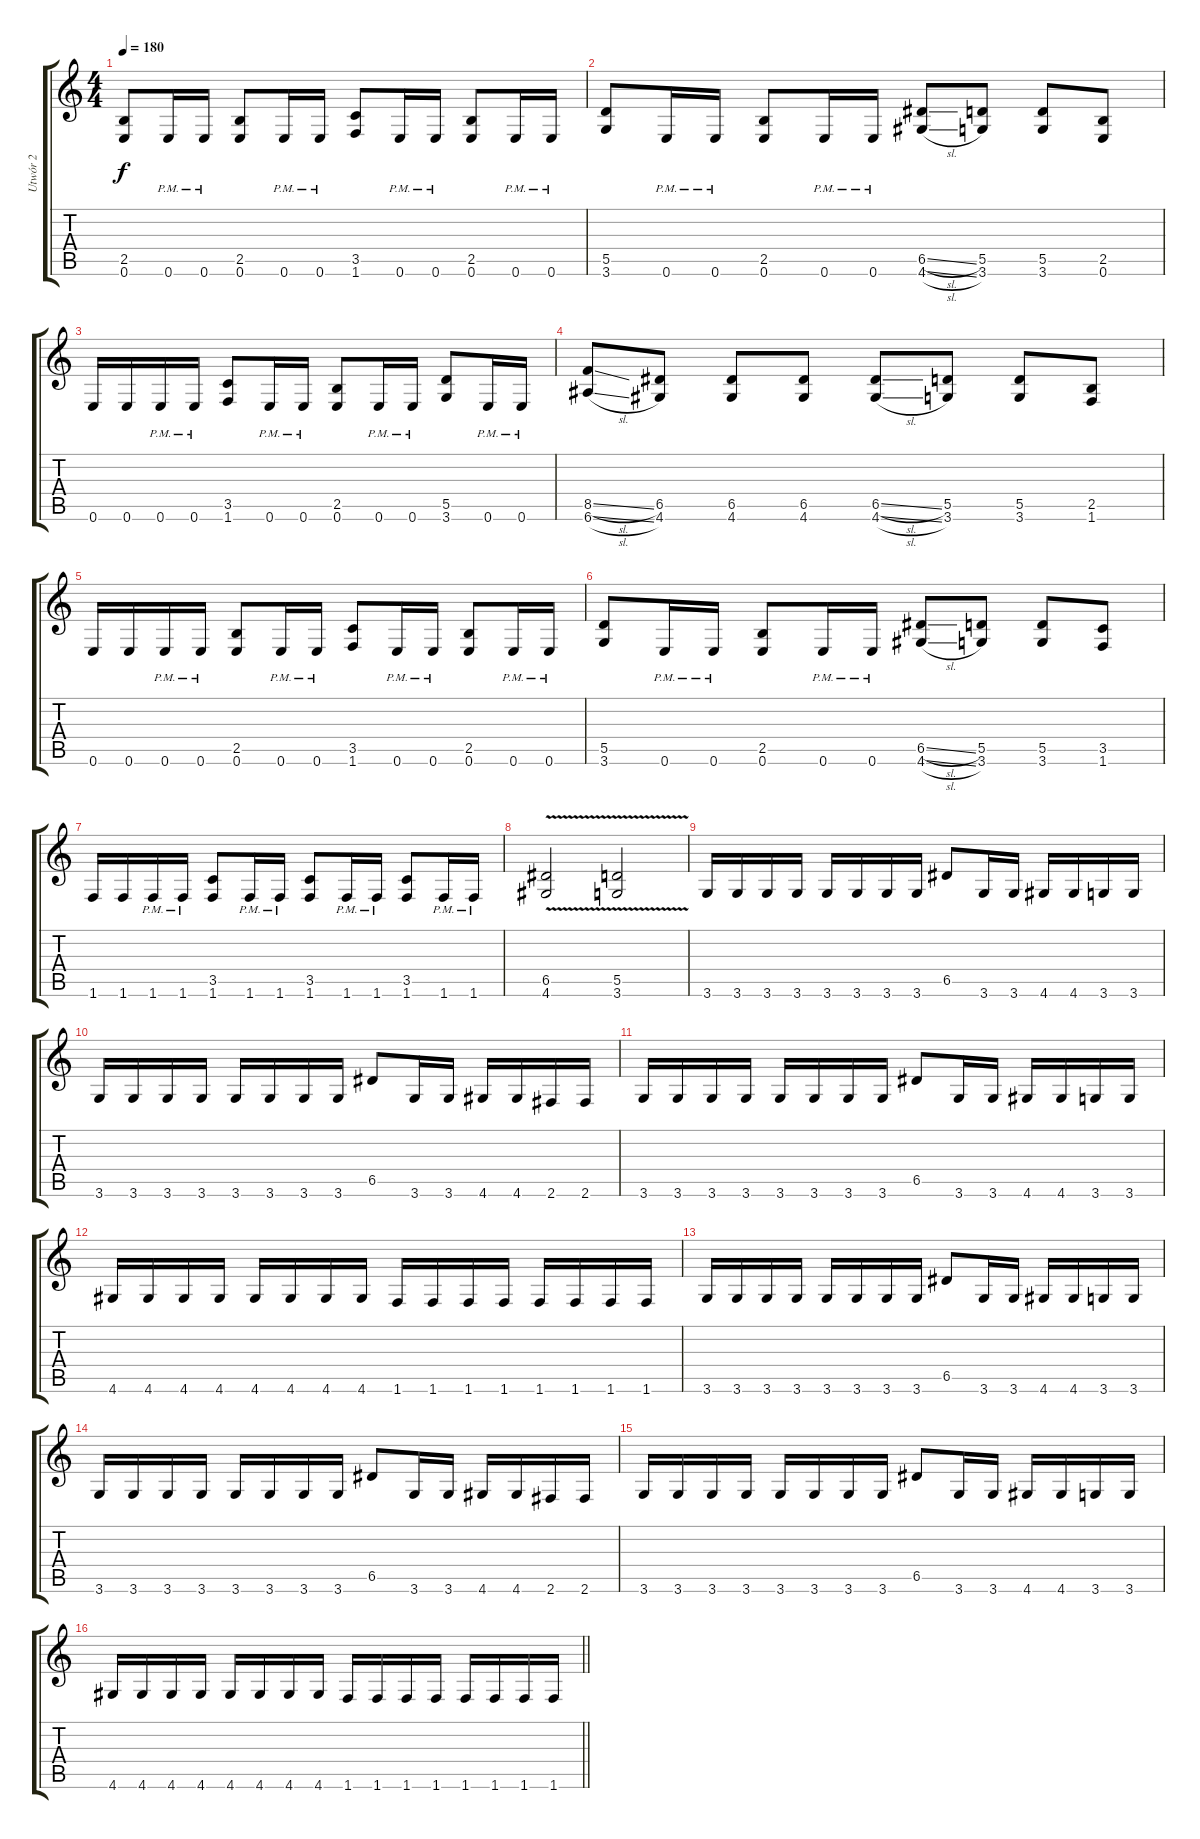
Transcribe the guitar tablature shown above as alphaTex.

\track ("Utwór 2" "Utwór 2") {instrument distortionguitar}
\staff {score tabs}
\tuning (E4 B3 G3 D3 A2 E2) {hide}
\ts (4 4)
\tempo 180
\clef g2
\ks c
(2.5 0.6).8{dy f} 0.6{pm}.16 0.6{pm}.16 (2.5 0.6).8 0.6{pm}.16 0.6{pm}.16 (3.5 1.6).8 0.6{pm}.16 0.6{pm}.16 (2.5 0.6).8 0.6{pm}.16 0.6{pm}.16 |
(5.5 3.6).8 0.6{pm}.16 0.6{pm}.16 (2.5 0.6).8 0.6{pm}.16 0.6{pm}.16 (6.5{sl} 4.6{sl}).8 (5.5 3.6).8 (5.5 3.6).8 (2.5 0.6).8 |
0.6.16 0.6.16 0.6{pm}.16 0.6{pm}.16 (3.5 1.6).8 0.6{pm}.16 0.6{pm}.16 (2.5 0.6).8 0.6{pm}.16 0.6{pm}.16 (5.5 3.6).8 0.6{pm}.16 0.6{pm}.16 |
(8.5{sl} 6.6{sl}).8 (6.5 4.6).8 (6.5 4.6).8 (6.5 4.6).8 (6.5{sl} 4.6{sl}).8 (5.5 3.6).8 (5.5 3.6).8 (2.5 1.6).8 |
0.6.16 0.6.16 0.6{pm}.16 0.6{pm}.16 (2.5 0.6).8 0.6{pm}.16 0.6{pm}.16 (3.5 1.6).8 0.6{pm}.16 0.6{pm}.16 (2.5 0.6).8 0.6{pm}.16 0.6{pm}.16 |
(5.5 3.6).8 0.6{pm}.16 0.6{pm}.16 (2.5 0.6).8 0.6{pm}.16 0.6{pm}.16 (6.5{sl} 4.6{sl}).8 (5.5 3.6).8 (5.5 3.6).8 (3.5 1.6).8 |
1.6.16 1.6.16 1.6{pm}.16 1.6{pm}.16 (3.5 1.6).8 1.6{pm}.16 1.6{pm}.16 (3.5 1.6).8 1.6{pm}.16 1.6{pm}.16 (3.5 1.6).8 1.6{pm}.16 1.6{pm}.16 |
(6.5{v} 4.6{v}).2 (5.5{v} 3.6{v}).2 |
3.6.16 3.6.16 3.6.16 3.6.16 3.6.16 3.6.16 3.6.16 3.6.16 6.5.8 3.6.16 3.6.16 4.6.16 4.6.16 3.6.16 3.6.16 |
3.6.16 3.6.16 3.6.16 3.6.16 3.6.16 3.6.16 3.6.16 3.6.16 6.5.8 3.6.16 3.6.16 4.6.16 4.6.16 2.6.16 2.6.16 |
3.6.16 3.6.16 3.6.16 3.6.16 3.6.16 3.6.16 3.6.16 3.6.16 6.5.8 3.6.16 3.6.16 4.6.16 4.6.16 3.6.16 3.6.16 |
4.6.16 4.6.16 4.6.16 4.6.16 4.6.16 4.6.16 4.6.16 4.6.16 1.6.16 1.6.16 1.6.16 1.6.16 1.6.16 1.6.16 1.6.16 1.6.16 |
3.6.16 3.6.16 3.6.16 3.6.16 3.6.16 3.6.16 3.6.16 3.6.16 6.5.8 3.6.16 3.6.16 4.6.16 4.6.16 3.6.16 3.6.16 |
3.6.16 3.6.16 3.6.16 3.6.16 3.6.16 3.6.16 3.6.16 3.6.16 6.5.8 3.6.16 3.6.16 4.6.16 4.6.16 2.6.16 2.6.16 |
3.6.16 3.6.16 3.6.16 3.6.16 3.6.16 3.6.16 3.6.16 3.6.16 6.5.8 3.6.16 3.6.16 4.6.16 4.6.16 3.6.16 3.6.16 |
\barLineRight lightlight
4.6.16 4.6.16 4.6.16 4.6.16 4.6.16 4.6.16 4.6.16 4.6.16 1.6.16 1.6.16 1.6.16 1.6.16 1.6.16 1.6.16 1.6.16 1.6.16
